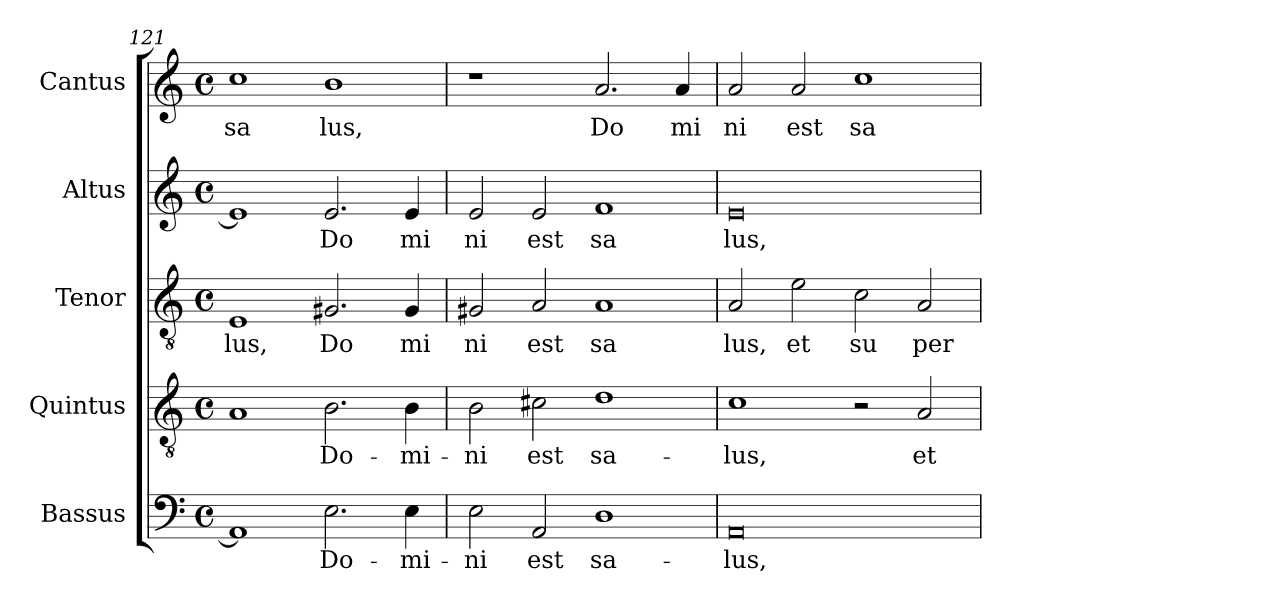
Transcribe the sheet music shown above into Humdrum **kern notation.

**kern	**text	**kern	**text	**kern	**text	**kern	**text	**kern	**text
*part5	*part5	*part4	*part4	*part3	*part3	*part2	*part2	*part1	*part1
*staff5	*staff5	*staff4	*staff4	*staff3	*staff3	*staff2	*staff2	*staff1	*staff1
*I"Bassus	*	*I"Quintus	*	*I"Tenor	*	*I"Altus	*	*I"Cantus	*
*clefF4	*	*clefGv2	*	*clefGv2	*	*clefG2	*	*clefG2	*
*M4/4	*	*M4/4	*	*M4/4	*	*M4/4	*	*M4/4	*
*met(c)	*	*met(c)	*	*met(c)	*	*met(c)	*	*met(c)	*
=121	=121	=121	=121	=121	=121	=121	=121	=121	=121
!	!	!	!	!	!LO:LY:b:cj	!	!	!	!LO:LY:b:cj
1AA]	.	1A	.	1E	lus,	1e]	.	1cc	sa
!	!LO:LY:b:cj	!	!LO:LY:b:cj	!	!LO:LY:b:cj	!	!LO:LY:b:cj	!	!LO:LY:b:cj
2.E\	Do-	2.B\	Do-	2.G#X/	Do	2.e/	Do	1b	lus,
!	!LO:LY:b:cj	!	!LO:LY:b:cj	!	!LO:LY:b:cj	!	!LO:LY:b:cj	!	!
4E\	-mi-	4B\	-mi-	4G#/	mi	4e/	mi	.	.
=122	=122	=122	=122	=122	=122	=122	=122	=122	=122
!	!LO:LY:b:cj	!	!LO:LY:b:cj	!	!LO:LY:b:cj	!	!LO:LY:b:cj	!	!
2E\	-ni	2B\	-ni	2G#X/	ni	2e/	ni	1r	.
!	!LO:LY:b:cj	!	!LO:LY:b:cj	!	!LO:LY:b:cj	!	!LO:LY:b:cj	!	!
2AA/	est	2c#X\	est	2A/	est	2e/	est	.	.
!	!LO:LY:b:cj	!	!LO:LY:b:cj	!	!LO:LY:b:cj	!	!LO:LY:b:cj	!	!LO:LY:b:cj
1D	sa-	1d	sa-	1A	sa	1f	sa	2.a/	Do
!	!	!	!	!	!	!	!	!	!LO:LY:b:cj
.	.	.	.	.	.	.	.	4a/	mi
=123	=123	=123	=123	=123	=123	=123	=123	=123	=123
!	!LO:LY:b:cj	!	!LO:LY:b:cj	!	!LO:LY:b:cj	!	!LO:LY:b:cj	!	!LO:LY:b:cj
0AA	-lus,	1c	-lus,	2A/	lus,	0e	lus,	2a/	ni
!	!	!	!	!	!LO:LY:b:cj	!	!	!	!LO:LY:b:cj
.	.	.	.	2e\	et	.	.	2a/	est
!	!	!	!	!	!LO:LY:b:cj	!	!	!	!LO:LY:b:cj
.	.	2r	.	2c\	su	.	.	1cc	sa
!	!	!	!LO:LY:b:cj	!	!LO:LY:b:cj	!	!	!	!
.	.	2A/	et	2A/	per	.	.	.	.
=	=	=	=	=	=	=	=	=	=
*-	*-	*-	*-	*-	*-	*-	*-	*-	*-
